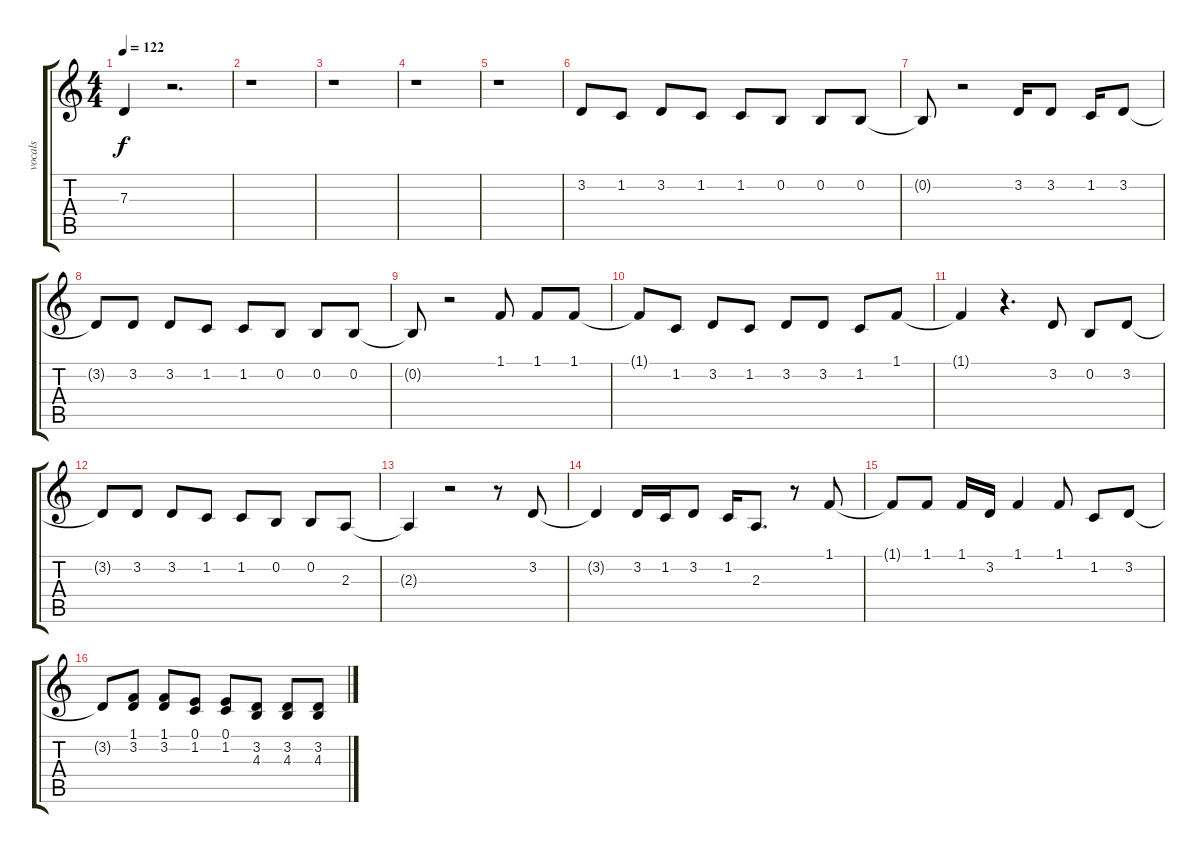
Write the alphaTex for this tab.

\track ("vocals" "vocals") {instrument oboe}
\staff {score tabs}
\tuning (E4 B3 G3 D3 A2 E2) {hide}
\ts (4 4)
\tempo 122
\clef g2
\ks c
7.3{t}.4{dy f} r.2{d} |
r.1 |
r.1 |
r.1 |
r.1 |
3.2.8 1.2.8 3.2.8 1.2.8 1.2.8 0.2.8 0.2.8 0.2.8 |
0.2{t}.8 r.2 3.2.16 3.2.8 1.2.16 3.2.8 |
3.2{t}.8 3.2.8 3.2.8 1.2.8 1.2.8 0.2.8 0.2.8 0.2.8 |
0.2{t}.8 r.2 1.1.8 1.1.8 1.1.8 |
1.1{t}.8 1.2.8 3.2.8 1.2.8 3.2.8 3.2.8 1.2.8 1.1.8 |
1.1{t}.4 r.4{d} 3.2.8 0.2.8 3.2.8 |
3.2{t}.8 3.2.8 3.2.8 1.2.8 1.2.8 0.2.8 0.2.8 2.3.8 |
2.3{t}.4 r.2 r.8 3.2.8 |
3.2{t}.4 3.2.16 1.2.16 3.2.8 1.2.16 2.3.8{d} r.8 1.1.8 |
1.1{t}.8 1.1.8 1.1.16 3.2.16 1.1.4 1.1.8 1.2.8 3.2.8 |
3.2{t}.8 (1.1 3.2).8 (1.1 3.2).8 (0.1 1.2).8 (0.1 1.2).8 (3.2 4.3).8 (3.2 4.3).8 (3.2 4.3).8
